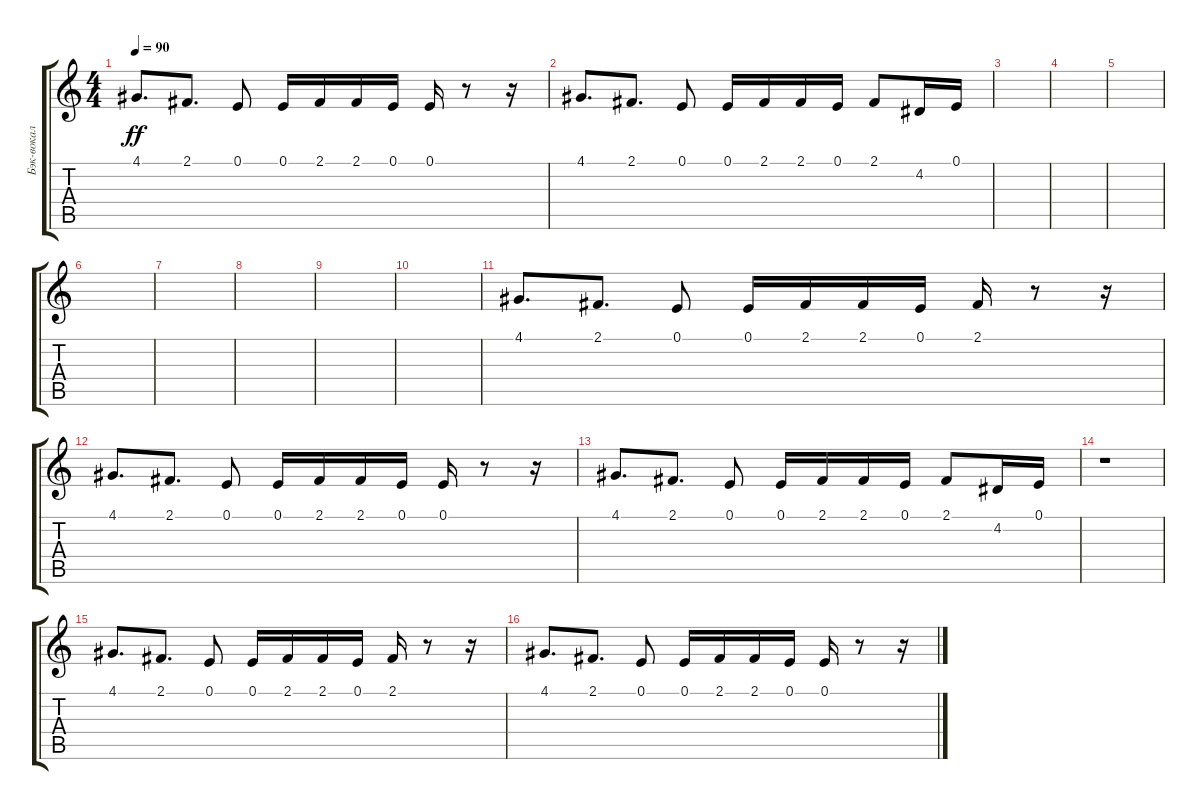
\track ("Бэк-вокал" "Бэк-вокал") {instrument cello}
\staff {score tabs}
\tuning (E4 B3 G3 D3 A2 E2) {hide}
\ts (4 4)
\tempo 90
\clef g2
\ks c
4.1.8{d dy ff} 2.1.8{d} 0.1.8 0.1.16 2.1.16 2.1.16 0.1.16 0.1.16 r.8 r.16 |
4.1.8{d} 2.1.8{d} 0.1.8 0.1.16 2.1.16 2.1.16 0.1.16 2.1.8 4.2.16 0.1.16 |
|
|
|
|
|
|
|
|
4.1.8{d} 2.1.8{d} 0.1.8 0.1.16 2.1.16 2.1.16 0.1.16 2.1.16 r.8 r.16 |
4.1.8{d} 2.1.8{d} 0.1.8 0.1.16 2.1.16 2.1.16 0.1.16 0.1.16 r.8 r.16 |
4.1.8{d} 2.1.8{d} 0.1.8 0.1.16 2.1.16 2.1.16 0.1.16 2.1.8 4.2.16 0.1.16 |
r.1 |
4.1.8{d} 2.1.8{d} 0.1.8 0.1.16 2.1.16 2.1.16 0.1.16 2.1.16 r.8 r.16 |
4.1.8{d} 2.1.8{d} 0.1.8 0.1.16 2.1.16 2.1.16 0.1.16 0.1.16 r.8 r.16
